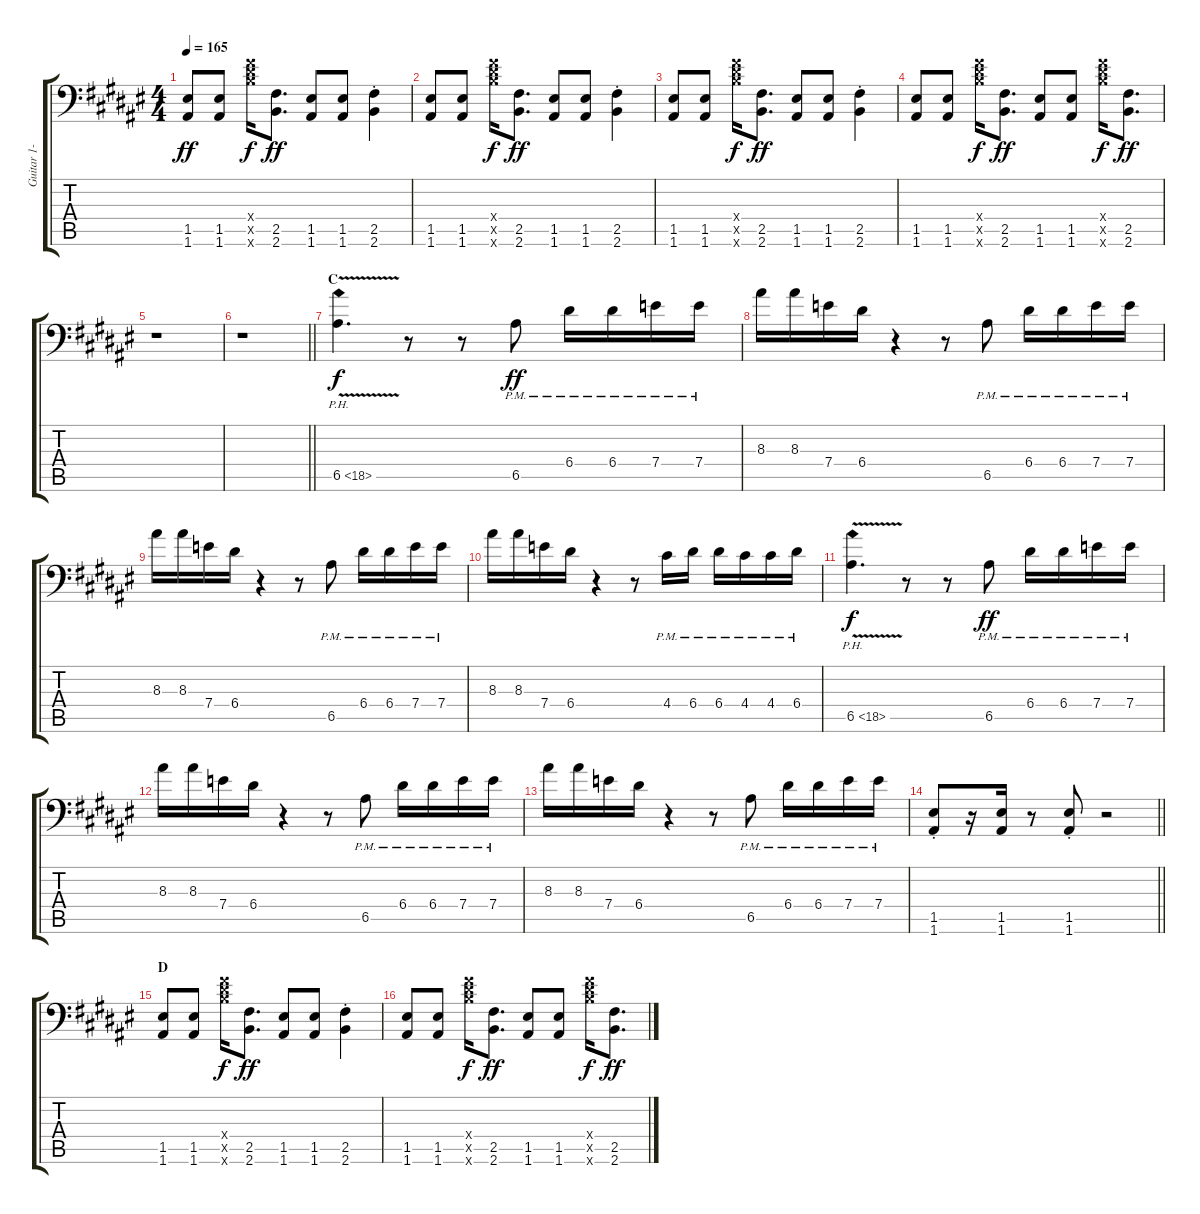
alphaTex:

\track ("Guitar 1- Uruha" "Guitar 1- ") {instrument distortionguitar}
\staff {score tabs}
\tuning (B3 Gb3 D3 A2 E2 A1) {hide}
\ts (4 4)
\tempo 165
\clef f4
\ks f#
(1.5 1.6).8{dy ff} (1.5 1.6).8 (9.4{x} 11.5{x} 14.6{x}).16{dy f} (2.5 2.6).8{d dy ff} (1.5 1.6).8 (1.5 1.6).8 (2.5{st} 2.6{st}).4 |
(1.5 1.6).8 (1.5 1.6).8 (9.4{x} 11.5{x} 14.6{x}).16{dy f} (2.5 2.6).8{d dy ff} (1.5 1.6).8 (1.5 1.6).8 (2.5{st} 2.6{st}).4 |
(1.5 1.6).8 (1.5 1.6).8 (9.4{x} 11.5{x} 14.6{x}).16{dy f} (2.5 2.6).8{d dy ff} (1.5 1.6).8 (1.5 1.6).8 (2.5{st} 2.6{st}).4 |
(1.5 1.6).8 (1.5 1.6).8 (9.4{x} 11.5{x} 14.6{x}).16{dy f} (2.5 2.6).8{d dy ff} (1.5 1.6).8 (1.5 1.6).8 (9.4{x} 11.5{x} 14.6{x}).16{dy f} (2.5 2.6).8{d dy ff} |
r.1 |
\barLineRight lightlight
r.1 |
\section ("" "C")
6.5{ph 12 v}.4{d dy f} r.8 r.8 6.5{pm}.8{dy ff} 6.4{pm}.16 6.4{pm}.16 7.4{pm}.16 7.4{pm}.16 |
8.3.16 8.3.16 7.4.16 6.4.16 r.4 r.8 6.5{pm}.8 6.4{pm}.16 6.4{pm}.16 7.4{pm}.16 7.4{pm}.16 |
8.3.16 8.3.16 7.4.16 6.4.16 r.4 r.8 6.5{pm}.8 6.4{pm}.16 6.4{pm}.16 7.4{pm}.16 7.4{pm}.16 |
8.3.16 8.3.16 7.4.16 6.4.16 r.4 r.8 4.4{pm}.16 6.4{pm}.16 6.4{pm}.16 4.4{pm}.16 4.4{pm}.16 6.4{pm}.16 |
6.5{ph 12 v}.4{d dy f} r.8 r.8 6.5{pm}.8{dy ff} 6.4{pm}.16 6.4{pm}.16 7.4{pm}.16 7.4{pm}.16 |
8.3.16 8.3.16 7.4.16 6.4.16 r.4 r.8 6.5{pm}.8 6.4{pm}.16 6.4{pm}.16 7.4{pm}.16 7.4{pm}.16 |
8.3.16 8.3.16 7.4.16 6.4.16 r.4 r.8 6.5{pm}.8 6.4{pm}.16 6.4{pm}.16 7.4{pm}.16 7.4{pm}.16 |
\barLineRight lightlight
(1.5{st} 1.6{st}).8 r.16 (1.5 1.6).16 r.8 (1.5{st} 1.6{st}).8 r.2 |
\section ("" "D")
(1.5 1.6).8 (1.5 1.6).8 (9.4{x} 11.5{x} 14.6{x}).16{dy f} (2.5 2.6).8{d dy ff} (1.5 1.6).8 (1.5 1.6).8 (2.5{st} 2.6{st}).4 |
(1.5 1.6).8 (1.5 1.6).8 (9.4{x} 11.5{x} 14.6{x}).16{dy f} (2.5 2.6).8{d dy ff} (1.5 1.6).8 (1.5 1.6).8 (9.4{x} 11.5{x} 14.6{x}).16{dy f} (2.5 2.6).8{d dy ff}
